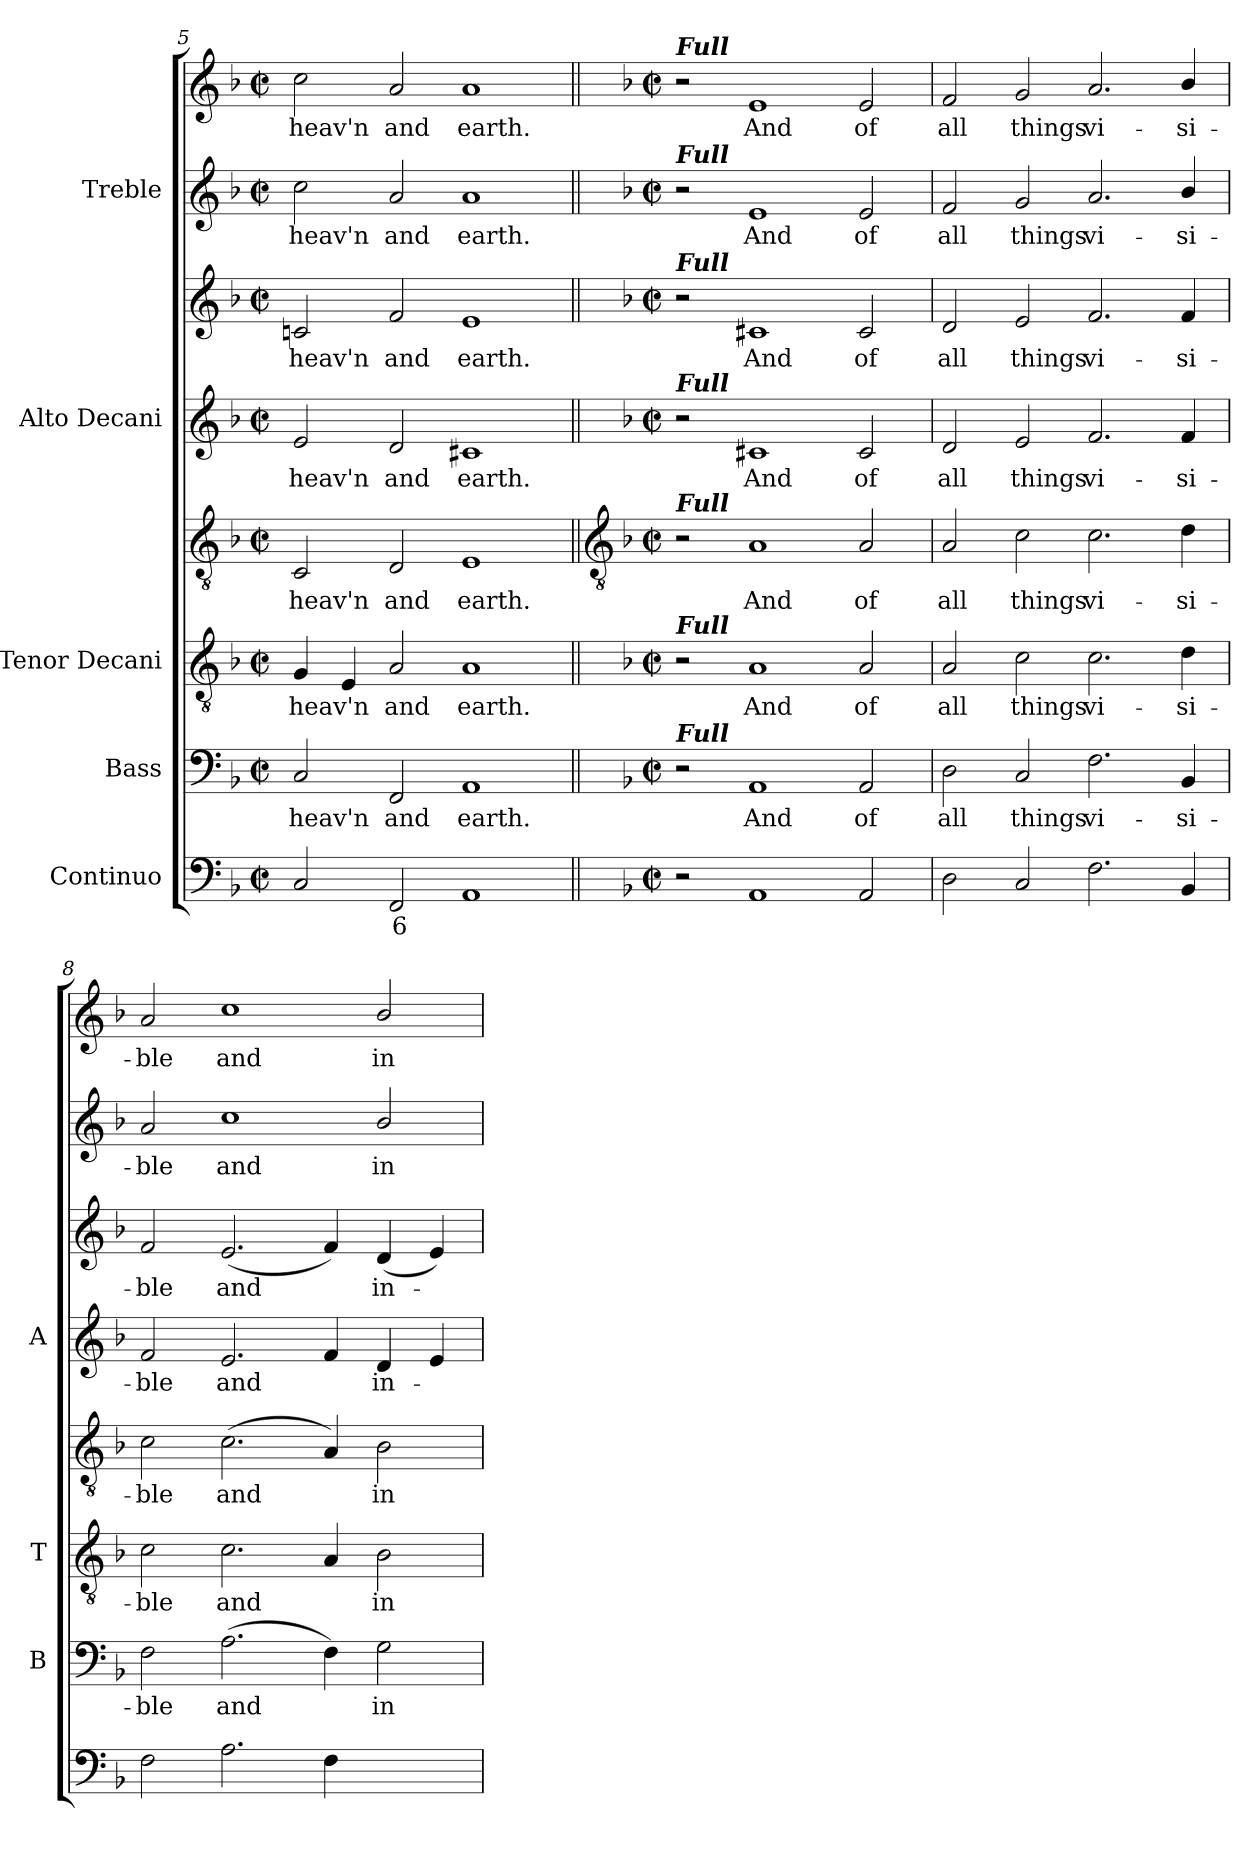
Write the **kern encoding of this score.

**kern	**text	**kern	**text	**kern	**text	**kern	**text	**kern	**text	**kern	**text	**kern	**text	**kern	**text
*part5	*part5	*part4	*part4	*part3	*part3	*part3	*part3	*part2	*part2	*part2	*part2	*part1	*part1	*part1	*part1
*staff8	*staff8	*staff7	*staff7	*staff6	*staff6	*staff5	*staff5	*staff4	*staff4	*staff3	*staff3	*staff2	*staff2	*staff1	*staff1
*I"Continuo	*	*I"Bass	*	*I"Tenor Decani	*	*	*	*I"Alto Decani	*	*	*	*I"Treble	*	*	*
*	*	*I'B	*	*I'T	*	*	*	*I'A	*	*	*	*	*	*	*
*clefF4	*	*clefF4	*	*clefGv2	*	*clefGv2	*	*clefG2	*	*clefG2	*	*	*	*clefG2	*
*k[b-]	*	*k[b-]	*	*k[b-]	*	*k[b-]	*	*k[b-]	*	*k[b-]	*	*k[b-]	*	*k[b-]	*
*F:	*	*F:	*	*F:	*	*F:	*	*F:	*	*F:	*	*F:	*	*F:	*
*M4/2	*	*M4/2	*	*M4/2	*	*M4/2	*	*M4/2	*	*M4/2	*	*M4/2	*	*M4/2	*
*met(c|)	*	*met(c|)	*	*met(c|)	*	*met(c|)	*	*met(c|)	*	*met(c|)	*	*met(c|)	*	*met(c|)	*
=5	=5	=5	=5	=5	=5	=5	=5	=5	=5	=5	=5	=5	=5	=5	=5
!	!	!	!LO:LY:b	!	!LO:LY:b	!	!LO:LY:b	!	!LO:LY:b	!	!LO:LY:b	!	!LO:LY:b	!	!LO:LY:b
2C	.	2C	heav'n	4G	heav'n	2C	heav'n	2e	heav'n	2cn	heav'n	2cc	heav'n	2cc	heav'n
.	.	.	.	4E	.	.	.	.	.	.	.	.	.	.	.
!	!LO:LY:b	!	!LO:LY:b	!	!LO:LY:b	!	!LO:LY:b	!	!LO:LY:b	!	!LO:LY:b	!	!LO:LY:b	!	!LO:LY:b
2FF	6	2FF	and	2A	and	2D	and	2d	and	2f	and	2a	and	2a	and
!	!	!	!LO:LY:b	!	!LO:LY:b	!	!LO:LY:b	!	!LO:LY:b	!	!LO:LY:b	!	!LO:LY:b	!	!LO:LY:b
1AA	.	1AA	earth.	1A	earth.	1E	earth.	1c#X	earth.	1e	earth.	1a	earth.	1a	earth.
!!LO:LB:g=z
=6||	=6||	=6||	=6||	=6||	=6||	=6||	=6||	=6||	=6||	=6||	=6||	=6||	=6||	=6||	=6||
*	*	*	*	*	*	*clefGv2	*	*	*	*	*	*	*	*	*
*	*	*	*	*k[b-]	*	*k[b-]	*	*k[b-]	*	*k[b-]	*	*	*	*	*
*	*	*	*	*F:	*	*F:	*	*F:	*	*F:	*	*	*	*	*
*M4/2	*	*M4/2	*	*M4/2	*	*M4/2	*	*M4/2	*	*M4/2	*	*M4/2	*	*M4/2	*
*met(c|)	*	*met(c|)	*	*met(c|)	*	*met(c|)	*	*met(c|)	*	*met(c|)	*	*met(c|)	*	*met(c|)	*
!	!	!	!	!	!	!	!	!	!	!	!	!	!	!LO:TX:a:Bi:t=Full	!
!	!	!	!	!	!	!	!	!	!	!	!	!LO:TX:a:Bi:t=Full	!	!	!
!	!	!	!	!	!	!	!	!	!	!LO:TX:a:Bi:t=Full	!	!	!	!	!
!	!	!	!	!	!	!	!	!LO:TX:a:Bi:t=Full	!	!	!	!	!	!	!
!	!	!	!	!	!	!LO:TX:a:Bi:t=Full	!	!	!	!	!	!	!	!	!
!	!	!	!	!LO:TX:a:Bi:t=Full	!	!	!	!	!	!	!	!	!	!	!
!	!	!LO:TX:a:Bi:t=Full	!	!	!	!	!	!	!	!	!	!	!	!	!
2r	.	2r	.	2r	.	2r	.	2r	.	2r	.	2r	.	2r	.
!	!	!	!LO:LY:b	!	!LO:LY:b	!	!LO:LY:b	!	!LO:LY:b	!	!LO:LY:b	!	!LO:LY:b	!	!LO:LY:b
1AA	.	1AA	And	1A	And	1A	And	1c#X	And	1c#X	And	1e	And	1e	And
!	!	!	!LO:LY:b	!	!LO:LY:b	!	!LO:LY:b	!	!LO:LY:b	!	!LO:LY:b	!	!LO:LY:b	!	!LO:LY:b
2AA	.	2AA	of	2A	of	2A	of	2c#	of	2c#	of	2e	of	2e	of
=7	=7	=7	=7	=7	=7	=7	=7	=7	=7	=7	=7	=7	=7	=7	=7
!	!	!	!LO:LY:b	!	!LO:LY:b	!	!LO:LY:b	!	!LO:LY:b	!	!LO:LY:b	!	!LO:LY:b	!	!LO:LY:b
2D	.	2D	all	2A	all	2A	all	2d	all	2d	all	2f	all	2f	all
!	!	!	!LO:LY:b	!	!LO:LY:b	!	!LO:LY:b	!	!LO:LY:b	!	!LO:LY:b	!	!LO:LY:b	!	!LO:LY:b
2C	.	2C	things	2c	things	2c	things	2e	things	2e	things	2g	things	2g	things
!	!	!	!LO:LY:b	!	!LO:LY:b	!	!LO:LY:b	!	!LO:LY:b	!	!LO:LY:b	!	!LO:LY:b	!	!LO:LY:b
2.F	.	2.F	vi-	2.c	vi-	2.c	vi-	2.f	vi-	2.f	vi-	2.a	vi-	2.a	vi-
!	!	!	!LO:LY:b	!	!LO:LY:b	!	!LO:LY:b	!	!LO:LY:b	!	!LO:LY:b	!	!LO:LY:b	!	!LO:LY:b
4BB-	.	4BB-	-si-	4d	-si-	4d	-si-	4f	-si-	4f	-si-	4b-/	-si-	4b-/	-si-
=8	=8	=8	=8	=8	=8	=8	=8	=8	=8	=8	=8	=8	=8	=8	=8
!	!	!	!LO:LY:b	!	!LO:LY:b	!	!LO:LY:b	!	!LO:LY:b	!	!LO:LY:b	!	!LO:LY:b	!	!LO:LY:b
2F	.	2F	-ble	2c	-ble	2c	-ble	2f	-ble	2f	-ble	2a	-ble	2a	-ble
!	!	!	!LO:LY:b	!	!LO:LY:b	!	!LO:LY:b	!	!LO:LY:b	!	!LO:LY:b	!	!LO:LY:b	!	!LO:LY:b
2.A	.	(>2.A	and	2.c	and	(<2.c	and	2.e	and	(<2.e	and	1cc	and	1cc	and
4F	.	4F)	.	4A	.	4A)	.	4f	.	4f)	.	.	.	.	.
!	!LO:LY:b	!	!LO:LY:b	!	!LO:LY:b	!	!LO:LY:b	!	!LO:LY:b	!	!LO:LY:b	!	!LO:LY:b	!	!LO:LY:b
[4Gyy	5	2G	in-	2B-	in-	2B-	in-	4d	in-	(<4d	in-	2b-/	in-	2b-/	in-
!	!LO:LY:b	!	!	!	!	!	!	!	!	!	!	!	!	!	!
4Gyy]	6	.	.	.	.	.	.	4e	.	4e)	.	.	.	.	.
=	=	=	=	=	=	=	=	=	=	=	=	=	=	=	=
*-	*-	*-	*-	*-	*-	*-	*-	*-	*-	*-	*-	*-	*-	*-	*-
